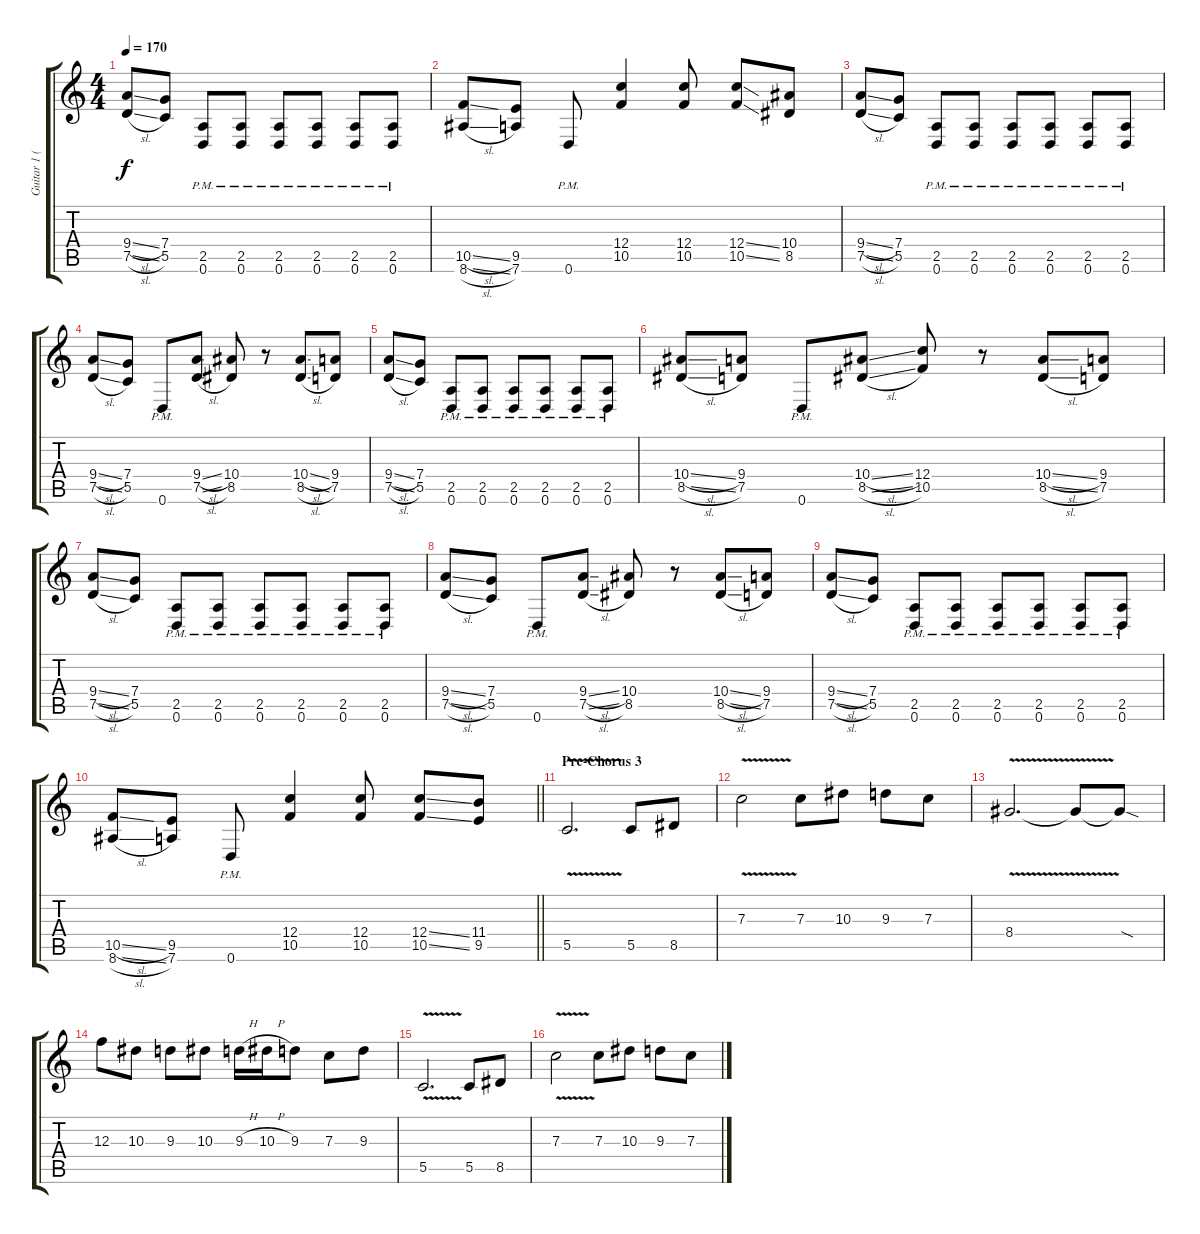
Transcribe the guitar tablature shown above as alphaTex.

\track ("Guitar 1 (Distortion)" "Guitar 1 (") {instrument distortionguitar}
\staff {score tabs}
\tuning (D4 A3 F3 C3 G2 D2) {hide}
\ts (4 4)
\tempo 170
\clef g2
\ks c
(9.4{sl} 7.5{sl}).8{dy f} (7.4 5.5).8 (2.5{pm} 0.6{pm}).8 (2.5{pm} 0.6{pm}).8 (2.5{pm} 0.6{pm}).8 (2.5{pm} 0.6{pm}).8 (2.5{pm} 0.6{pm}).8 (2.5{pm} 0.6{pm}).8 |
(10.5{sl} 8.6{sl}).8 (9.5 7.6).8 0.6{pm}.8 (12.4 10.5).4 (12.4 10.5).8 (12.4{ss} 10.5{ss}).8 (10.4 8.5).8 |
(9.4{sl} 7.5{sl}).8 (7.4 5.5).8 (2.5{pm} 0.6{pm}).8 (2.5{pm} 0.6{pm}).8 (2.5{pm} 0.6{pm}).8 (2.5{pm} 0.6{pm}).8 (2.5{pm} 0.6{pm}).8 (2.5{pm} 0.6{pm}).8 |
(9.4{sl} 7.5{sl}).8 (7.4 5.5).8 0.6{pm}.8 (9.4{sl} 7.5{sl}).8 (10.4 8.5).8 r.8 (10.4{sl} 8.5{sl}).8 (9.4 7.5).8 |
(9.4{sl} 7.5{sl}).8 (7.4 5.5).8 (2.5{pm} 0.6{pm}).8 (2.5{pm} 0.6{pm}).8 (2.5{pm} 0.6{pm}).8 (2.5{pm} 0.6{pm}).8 (2.5{pm} 0.6{pm}).8 (2.5{pm} 0.6{pm}).8 |
(10.4{sl} 8.5{sl}).8 (9.4 7.5).8 0.6{pm}.8 (10.4{sl} 8.5{sl}).8 (12.4 10.5).8 r.8 (10.4{sl} 8.5{sl}).8 (9.4 7.5).8 |
(9.4{sl} 7.5{sl}).8 (7.4 5.5).8 (2.5{pm} 0.6{pm}).8 (2.5{pm} 0.6{pm}).8 (2.5{pm} 0.6{pm}).8 (2.5{pm} 0.6{pm}).8 (2.5{pm} 0.6{pm}).8 (2.5{pm} 0.6{pm}).8 |
(9.4{sl} 7.5{sl}).8 (7.4 5.5).8 0.6{pm}.8 (9.4{sl} 7.5{sl}).8 (10.4 8.5).8 r.8 (10.4{sl} 8.5{sl}).8 (9.4 7.5).8 |
(9.4{sl} 7.5{sl}).8 (7.4 5.5).8 (2.5{pm} 0.6{pm}).8 (2.5{pm} 0.6{pm}).8 (2.5{pm} 0.6{pm}).8 (2.5{pm} 0.6{pm}).8 (2.5{pm} 0.6{pm}).8 (2.5{pm} 0.6{pm}).8 |
\barLineRight lightlight
(10.5{sl} 8.6{sl}).8 (9.5 7.6).8 0.6{pm}.8 (12.4 10.5).4 (12.4 10.5).8 (12.4{ss} 10.5{ss}).8 (11.4 9.5).8 |
\section ("" "Pre-Chorus 3")
5.5{v}.2{d volume 14} 5.5.8 8.5.8 |
7.3{v}.2 7.3.8 10.3.8 9.3.8 7.3.8 |
8.4{v}.2{d} 8.4{t}.8 8.4{sod t}.8 |
12.3.8 10.3.8 9.3.8 10.3.8 9.3{h}.16 10.3{h}.16 9.3.8 7.3.8 9.3.8 |
5.5{v}.2{d} 5.5.8 8.5.8 |
7.3{v}.2 7.3.8 10.3.8 9.3.8 7.3.8
